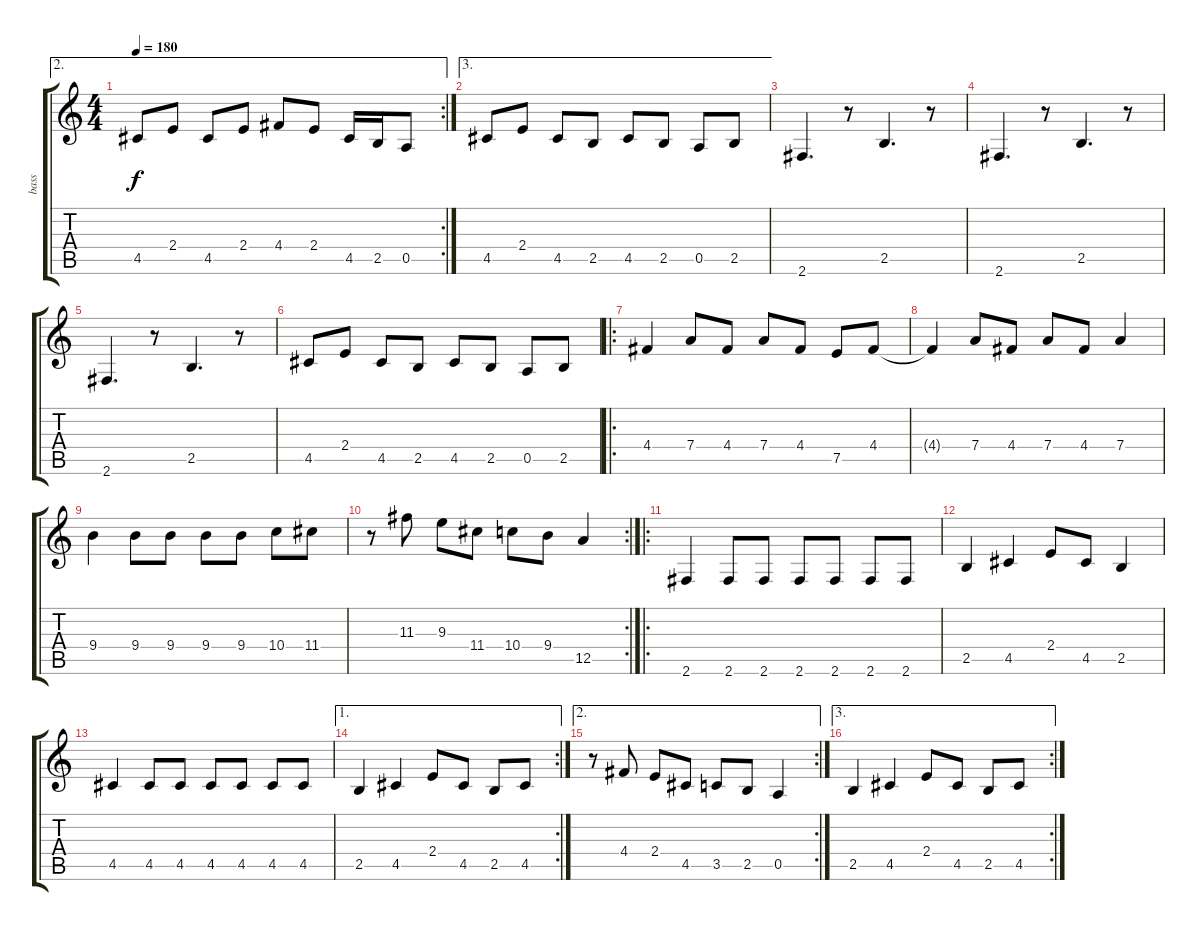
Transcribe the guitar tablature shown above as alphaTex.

\track ("bass" "bass") {instrument electricbasspick}
\staff {score tabs}
\tuning (E4 B3 G3 D3 A2 E2) {hide}
\ae 2
\rc 2
\ts (4 4)
\tempo 180
\clef g2
\ks c
4.5.8{dy f} 2.4.8 4.5.8 2.4.8 4.4.8 2.4.8 4.5.16 2.5.16 0.5.8 |
\ae 3
4.5.8 2.4.8 4.5.8 2.5.8 4.5.8 2.5.8 0.5.8 2.5.8 |
2.6.4{d} r.8 2.5.4{d} r.8 |
2.6.4{d} r.8 2.5.4{d} r.8 |
2.6.4{d} r.8 2.5.4{d} r.8 |
4.5.8 2.4.8 4.5.8 2.5.8 4.5.8 2.5.8 0.5.8 2.5.8 |
\ro
4.4.4 7.4.8 4.4.8 7.4.8 4.4.8 7.5.8 4.4.8 |
4.4{t}.4 7.4.8 4.4.8 7.4.8 4.4.8 7.4.4 |
9.4.4 9.4.8 9.4.8 9.4.8 9.4.8 10.4.8 11.4.8 |
\rc 2
r.8 11.3.8 9.3.8 11.4.8 10.4.8 9.4.8 12.5.4 |
\ro
2.6.4 2.6.8 2.6.8 2.6.8 2.6.8 2.6.8 2.6.8 |
2.5.4 4.5.4 2.4.8 4.5.8 2.5.4 |
4.5.4 4.5.8 4.5.8 4.5.8 4.5.8 4.5.8 4.5.8 |
\ae 1
\rc 2
2.5.4 4.5.4 2.4.8 4.5.8 2.5.8 4.5.8 |
\ae 2
\rc 2
r.8 4.4.8 2.4.8 4.5.8 3.5.8 2.5.8 0.5.4 |
\ae 3
\rc 2
2.5.4 4.5.4 2.4.8 4.5.8 2.5.8 4.5.8
